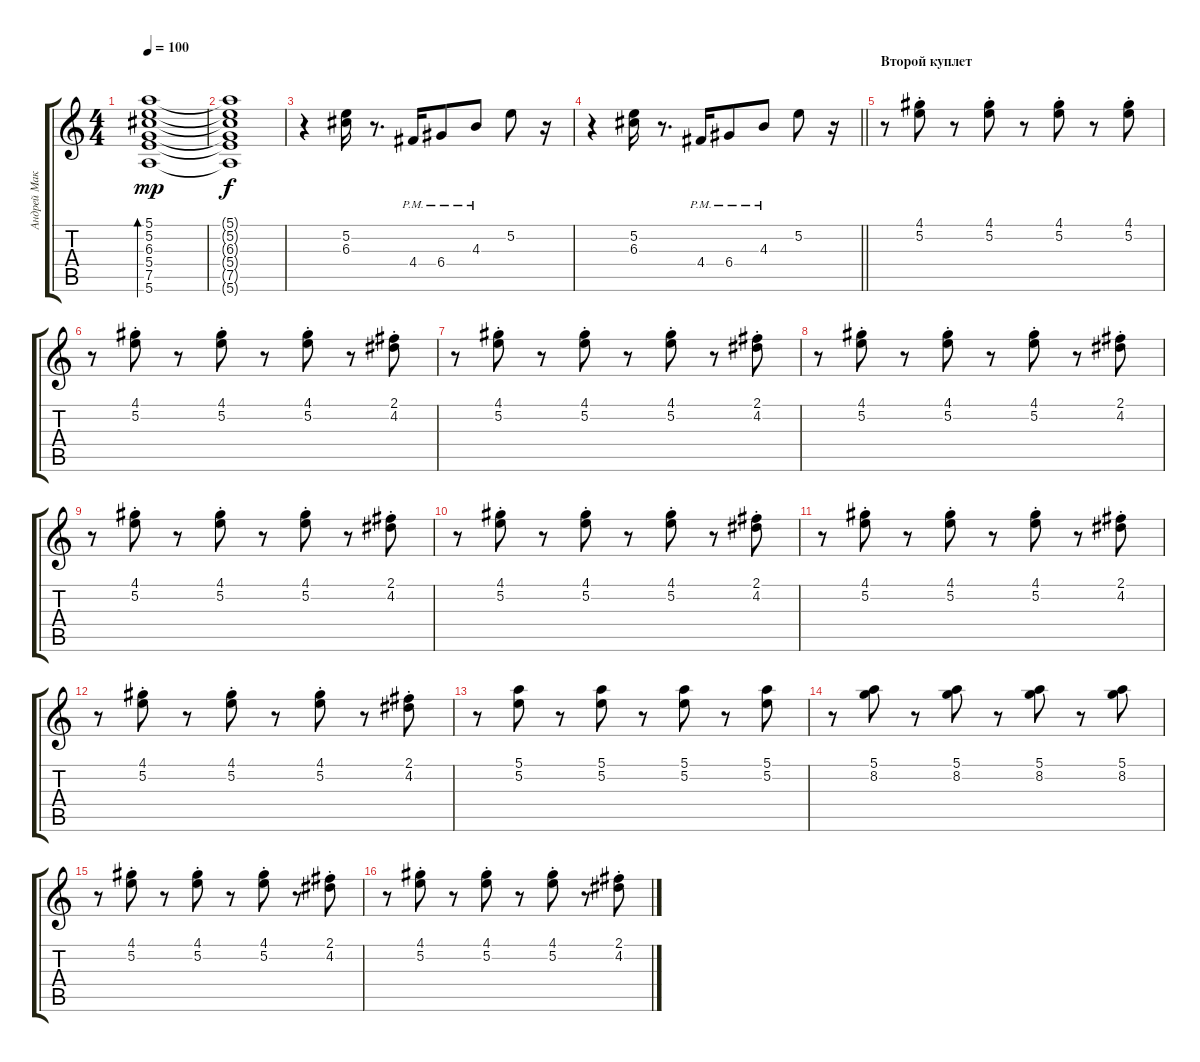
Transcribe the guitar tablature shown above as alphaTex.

\track ("Андрей Макареивич" "Андрей Мак") {instrument distortionguitar}
\staff {score tabs}
\tuning (E4 B3 G3 D3 A2 E2) {hide}
\ts (4 4)
\tempo 100
\clef g2
\ks c
(5.1 5.2 6.3 5.4 7.5 5.6).1{bd 240 dy mp} |
(5.1{t} 5.2{t} 6.3{t} 5.4{t} 7.5{t} 5.6{t}).1{dy f} |
r.4 (5.2 6.3).16 r.8{d} 4.4{pm}.16 6.4{pm}.8 4.3{pm}.8 5.2.8 r.16 |
\barLineRight lightlight
r.4 (5.2 6.3).16 r.8{d} 4.4{pm}.16 6.4{pm}.8 4.3{pm}.8 5.2.8 r.16 |
\section ("" "Второй куплет")
r.8 (4.1{st} 5.2{st}).8 r.8 (4.1{st} 5.2{st}).8 r.8 (4.1{st} 5.2{st}).8 r.8 (4.1{st} 5.2{st}).8 |
r.8 (4.1{st} 5.2{st}).8 r.8 (4.1{st} 5.2{st}).8 r.8 (4.1{st} 5.2{st}).8 r.8 (2.1{st} 4.2{st}).8 |
r.8 (4.1{st} 5.2{st}).8 r.8 (4.1{st} 5.2{st}).8 r.8 (4.1{st} 5.2{st}).8 r.8 (2.1{st} 4.2{st}).8 |
r.8 (4.1{st} 5.2{st}).8 r.8 (4.1{st} 5.2{st}).8 r.8 (4.1{st} 5.2{st}).8 r.8 (2.1{st} 4.2{st}).8 |
r.8 (4.1{st} 5.2{st}).8 r.8 (4.1{st} 5.2{st}).8 r.8 (4.1{st} 5.2{st}).8 r.8 (2.1{st} 4.2{st}).8 |
r.8 (4.1{st} 5.2{st}).8 r.8 (4.1{st} 5.2{st}).8 r.8 (4.1{st} 5.2{st}).8 r.8 (2.1{st} 4.2{st}).8 |
r.8 (4.1{st} 5.2{st}).8 r.8 (4.1{st} 5.2{st}).8 r.8 (4.1{st} 5.2{st}).8 r.8 (2.1{st} 4.2{st}).8 |
r.8 (4.1{st} 5.2{st}).8 r.8 (4.1{st} 5.2{st}).8 r.8 (4.1{st} 5.2{st}).8 r.8 (2.1{st} 4.2{st}).8 |
r.8 (5.1 5.2).8 r.8 (5.1 5.2).8 r.8 (5.1 5.2).8 r.8 (5.1 5.2).8 |
r.8 (5.1 8.2).8 r.8 (5.1 8.2).8 r.8 (5.1 8.2).8 r.8 (5.1 8.2).8 |
r.8 (4.1{st} 5.2{st}).8 r.8 (4.1{st} 5.2{st}).8 r.8 (4.1{st} 5.2{st}).8 r.8 (2.1{st} 4.2{st}).8 |
r.8 (4.1{st} 5.2{st}).8 r.8 (4.1{st} 5.2{st}).8 r.8 (4.1{st} 5.2{st}).8 r.8 (2.1{st} 4.2{st}).8
